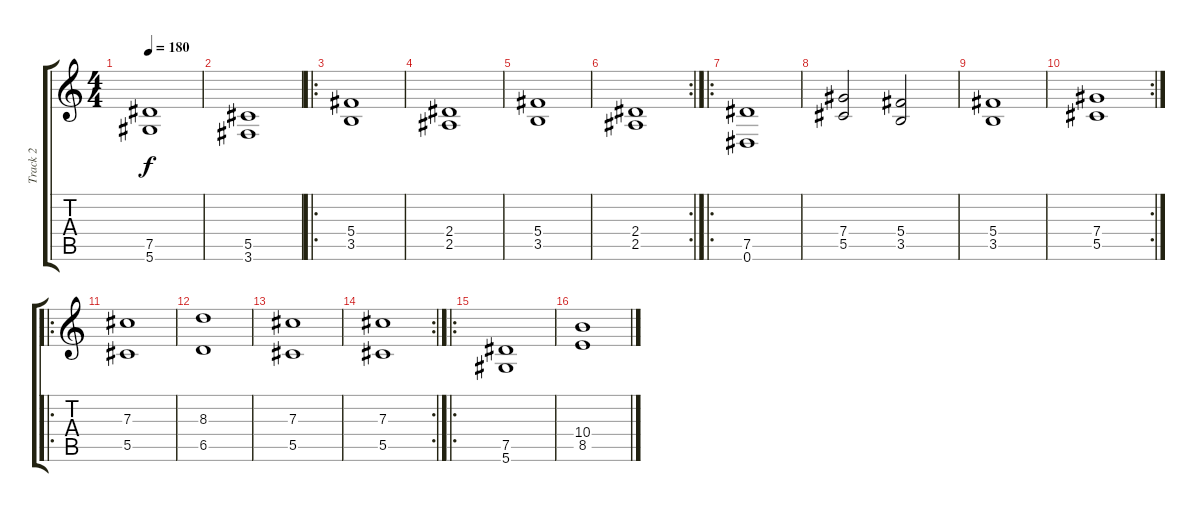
\track ("Track 2" "Track 2") {instrument acousticguitarnylon}
\staff {score tabs}
\tuning (Eb4 Bb3 Gb3 Db3 Ab2 Eb2) {hide}
\ts (4 4)
\tempo 180
\clef g2
\ks c
(7.5 5.6).1{dy f} |
(5.5 3.6).1 |
\ro
(5.4 3.5).1 |
(2.4 2.5).1 |
(5.4 3.5).1 |
\rc 2
(2.4 2.5).1 |
\ro
(7.5 0.6).1 |
(7.4 5.5).2 (5.4 3.5).2 |
(5.4 3.5).1 |
\rc 2
(7.4 5.5).1 |
\ro
(7.3 5.5).1 |
(8.3 6.5).1 |
(7.3 5.5).1 |
\rc 2
(7.3 5.5).1 |
\ro
(7.5 5.6).1 |
(10.4 8.5).1
